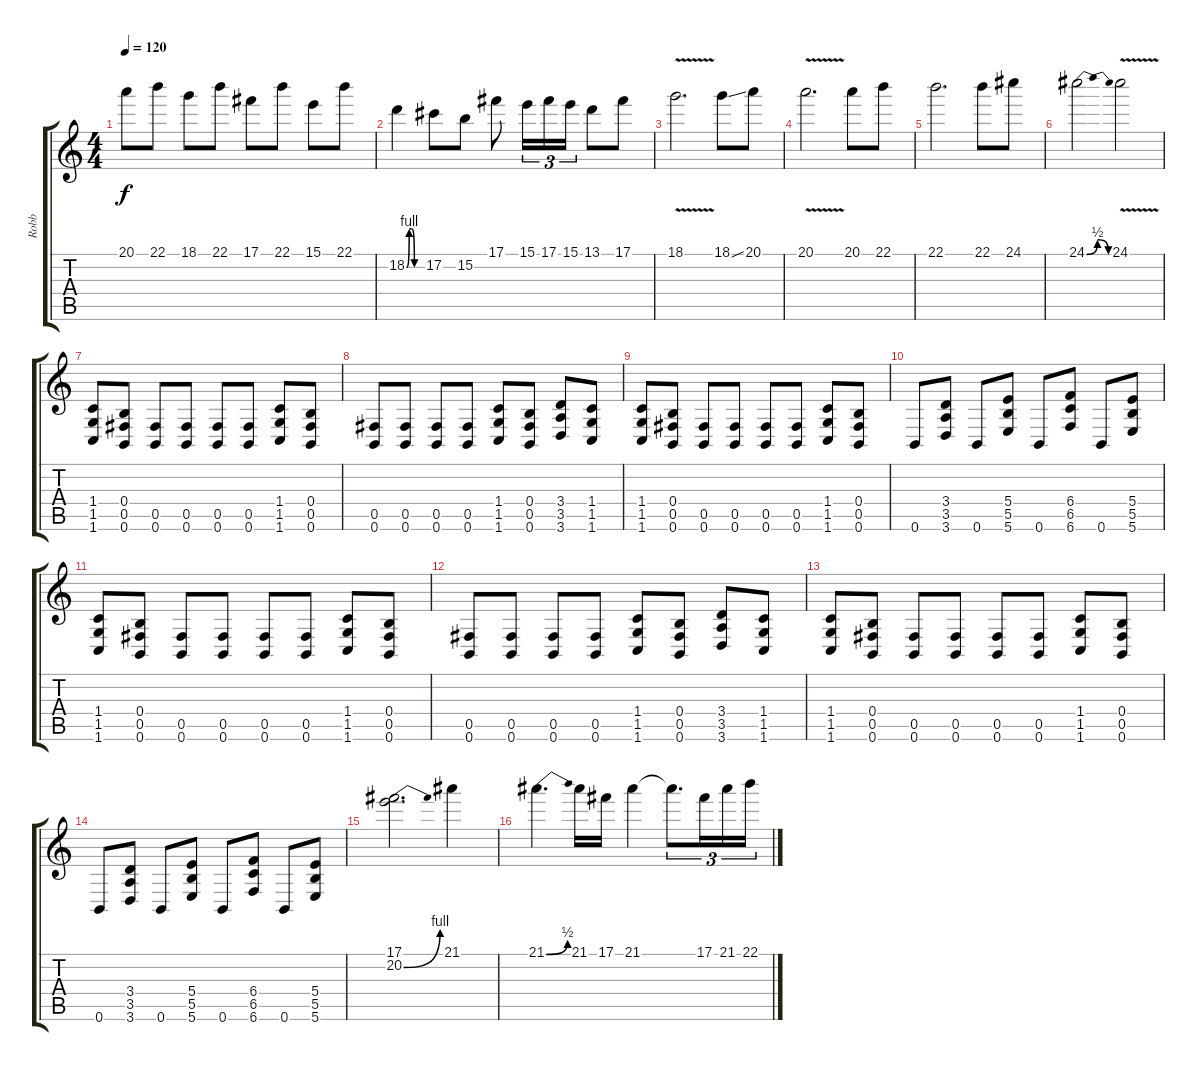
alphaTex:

\track ("Robb " "Robb ") {instrument distortionguitar}
\staff {score tabs}
\tuning (Db4 Ab3 E3 B2 Gb2 B1) {hide}
\ts (4 4)
\tempo 120
\clef g2
\ks c
20.1.8{dy f} 22.1.8 18.1.8 22.1.8 17.1.8 22.1.8 15.1.8 22.1.8 |
18.2{be (custom 0 0 10 4 20 4 30 0 60 0)}.4 17.2.8 15.2.8 17.1.8 15.1.16{tu (3 2)} 17.1.16{tu (3 2)} 15.1.16{tu (3 2)} 13.1.8 17.1.8 |
18.1{v}.2{d} 18.1{ss}.8 20.1.8 |
20.1{v}.2{d} 20.1.8 22.1.8 |
22.1.2{d} 22.1.8 24.1.8 |
24.1{be (bendrelease 0 0 15 2 45 2 60 0)}.2 24.1{v}.2 |
(1.4 1.5 1.6).8 (0.4 0.5 0.6).8 (0.5 0.6).8 (0.5 0.6).8 (0.5 0.6).8 (0.5 0.6).8 (1.4 1.5 1.6).8 (0.4 0.5 0.6).8 |
(0.5 0.6).8 (0.5 0.6).8 (0.5 0.6).8 (0.5 0.6).8 (1.4 1.5 1.6).8 (0.4 0.5 0.6).8 (3.4 3.5 3.6).8 (1.4 1.5 1.6).8 |
(1.4 1.5 1.6).8 (0.4 0.5 0.6).8 (0.5 0.6).8 (0.5 0.6).8 (0.5 0.6).8 (0.5 0.6).8 (1.4 1.5 1.6).8 (0.4 0.5 0.6).8 |
0.6.8 (3.4 3.5 3.6).8 0.6.8 (5.4 5.5 5.6).8 0.6.8 (6.4 6.5 6.6).8 0.6.8 (5.4 5.5 5.6).8 |
(1.4 1.5 1.6).8 (0.4 0.5 0.6).8 (0.5 0.6).8 (0.5 0.6).8 (0.5 0.6).8 (0.5 0.6).8 (1.4 1.5 1.6).8 (0.4 0.5 0.6).8 |
(0.5 0.6).8 (0.5 0.6).8 (0.5 0.6).8 (0.5 0.6).8 (1.4 1.5 1.6).8 (0.4 0.5 0.6).8 (3.4 3.5 3.6).8 (1.4 1.5 1.6).8 |
(1.4 1.5 1.6).8 (0.4 0.5 0.6).8 (0.5 0.6).8 (0.5 0.6).8 (0.5 0.6).8 (0.5 0.6).8 (1.4 1.5 1.6).8 (0.4 0.5 0.6).8 |
0.6.8 (3.4 3.5 3.6).8 0.6.8 (5.4 5.5 5.6).8 0.6.8 (6.4 6.5 6.6).8 0.6.8 (5.4 5.5 5.6).8 |
(17.1 20.2{be (bend 0 0 60 4)}).2{d} 21.1.4 |
21.1{be (bend 0 0 60 2)}.4{d} 21.1.16 17.1.16 21.1.4 21.1{t}.8{d tu (3 2)} 17.1.16{tu (3 2)} 21.1.16{tu (3 2)} 22.1.16{tu (3 2)}
